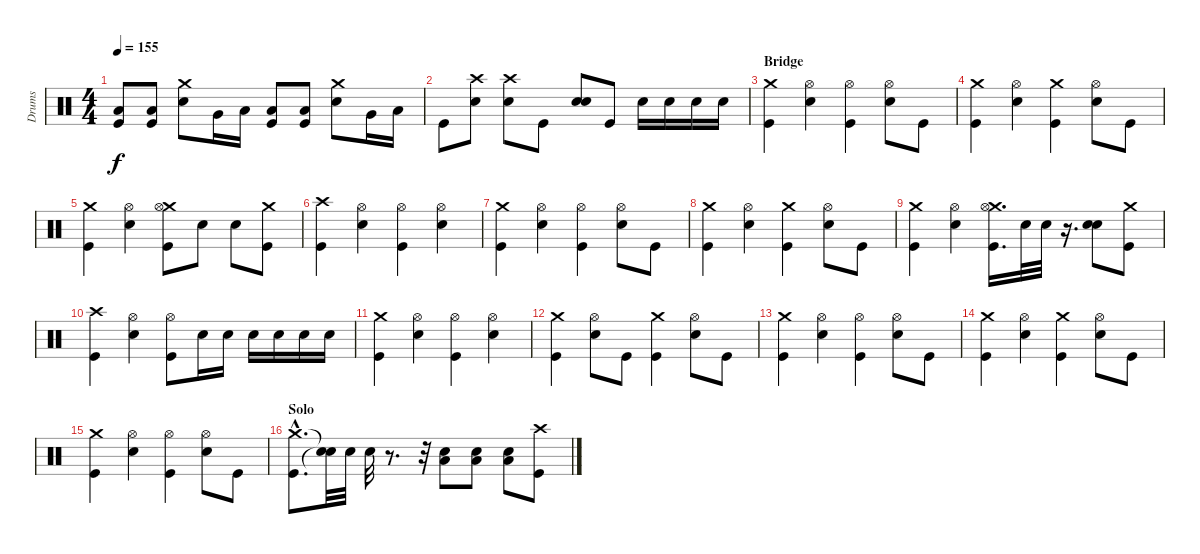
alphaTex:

\track ("Drums" "Drums") {instrument percussion}
\staff {score}
\articulation defaults
\ts (4 4)
\tempo 155
\clef neutral
\ks c
("Low Floor Tom (hit)" "Kick (hit)").8{dy f} ("Low Floor Tom (hit)" "Kick (hit)").8 ("Crash medium (hit)" "Electric Snare (hit)").8 "Very Low Tom (hit)".16 "Low Floor Tom (hit)".16 ("Low Floor Tom (hit)" "Kick (hit)").8 ("Low Floor Tom (hit)" "Kick (hit)").8 ("Crash medium (hit)" "Electric Snare (hit)").8 "Very Low Tom (hit)".16 "Low Floor Tom (hit)".16 |
"Kick (hit)".8 ("Crash high (hit)" "Electric Snare (hit)").8 ("Crash high (hit)" "Electric Snare (hit)").8 "Kick (hit)".8 ("Electric Snare (hit)" "Electric Snare (hit)").8 "Kick (hit)".8 "Electric Snare (hit)".16 "Electric Snare (hit)".16 "Electric Snare (hit)".16 "Electric Snare (hit)".16 |
\section ("" "Bridge")
("Kick (hit)" "Crash medium (hit)").4 ("Electric Snare (hit)" "Hi-Hat (open)").4 ("Kick (hit)" "Hi-Hat (open)").4 ("Electric Snare (hit)" "Hi-Hat (open)").8 "Kick (hit)".8 |
("Kick (hit)" "Crash medium (hit)").4 ("Electric Snare (hit)" "Hi-Hat (open)").4 ("Kick (hit)" "Crash medium (hit)").4 ("Electric Snare (hit)" "Hi-Hat (open)").8 "Kick (hit)".8 |
("Kick (hit)" "Crash medium (hit)").4 ("Hi-Hat (open)" "Electric Snare (hit)").4 ("Crash medium (hit)" "Kick (hit)" "Hi-Hat (open)").8 "Electric Snare (hit)".8 "Electric Snare (hit)".8 ("Crash medium (hit)" "Kick (hit)").8 |
("Kick (hit)" "Crash high (hit)").4 ("Electric Snare (hit)" "Hi-Hat (open)").4 ("Kick (hit)" "Hi-Hat (open)").4 ("Electric Snare (hit)" "Hi-Hat (open)").4 |
("Kick (hit)" "Crash medium (hit)").4 ("Electric Snare (hit)" "Hi-Hat (open)").4 ("Kick (hit)" "Hi-Hat (open)").4 ("Electric Snare (hit)" "Hi-Hat (open)").8 "Kick (hit)".8 |
("Kick (hit)" "Crash medium (hit)").4 ("Electric Snare (hit)" "Hi-Hat (open)").4 ("Kick (hit)" "Crash medium (hit)").4 ("Electric Snare (hit)" "Hi-Hat (open)").8 "Kick (hit)".8 |
("Kick (hit)" "Crash medium (hit)").4 ("Hi-Hat (open)" "Electric Snare (hit)").4 ("Crash medium (hit)" "Kick (hit)" "Hi-Hat (open)").16{d} "Electric Snare (hit)".32 "Electric Snare (hit)".32 r.16{d} ("Electric Snare (hit)" "Electric Snare (hit)").8 ("Crash medium (hit)" "Kick (hit)").8 |
("Kick (hit)" "Crash high (hit)").4 ("Hi-Hat (open)" "Electric Snare (hit)").4 ("Hi-Hat (open)" "Kick (hit)").8 "Electric Snare (hit)".16 "Electric Snare (hit)".16 "Electric Snare (hit)".16 "Electric Snare (hit)".16 "Electric Snare (hit)".16 "Electric Snare (hit)".16 |
("Kick (hit)" "Crash medium (hit)").4 ("Electric Snare (hit)" "Hi-Hat (open)").4 ("Kick (hit)" "Hi-Hat (open)").4 ("Electric Snare (hit)" "Hi-Hat (open)").4 |
("Kick (hit)" "Crash medium (hit)").4 ("Electric Snare (hit)" "Hi-Hat (open)").8 "Kick (hit)".8 ("Kick (hit)" "Crash medium (hit)").4 ("Electric Snare (hit)" "Hi-Hat (open)").8 "Kick (hit)".8 |
("Kick (hit)" "Crash medium (hit)").4 ("Electric Snare (hit)" "Hi-Hat (open)").4 ("Kick (hit)" "Hi-Hat (open)").4 ("Electric Snare (hit)" "Hi-Hat (open)").8 "Kick (hit)".8 |
("Kick (hit)" "Crash medium (hit)").4 ("Electric Snare (hit)" "Hi-Hat (open)").4 ("Kick (hit)" "Crash medium (hit)").4 ("Electric Snare (hit)" "Hi-Hat (open)").8 "Kick (hit)".8 |
("Kick (hit)" "Crash medium (hit)").4 ("Electric Snare (hit)" "Hi-Hat (open)").4 ("Kick (hit)" "Hi-Hat (open)").4 ("Electric Snare (hit)" "Hi-Hat (open)").8 "Kick (hit)".8 |
\section ("" "Solo")
("Kick (hit)"{hac} "Crash medium (hit)"{hac}).8{d} ("Snare (hit)"{t} "Snare (hit)"{t}).32 "Electric Snare (hit)".32 "Electric Snare (hit)".32 r.8{d} r.32 ("Electric Snare (hit)" "Low Tom (hit)").8 ("Low Tom (hit)" "Electric Snare (hit)").8 ("Electric Snare (hit)" "Low Tom (hit)").8 ("Crash high (hit)" "Kick (hit)").8
